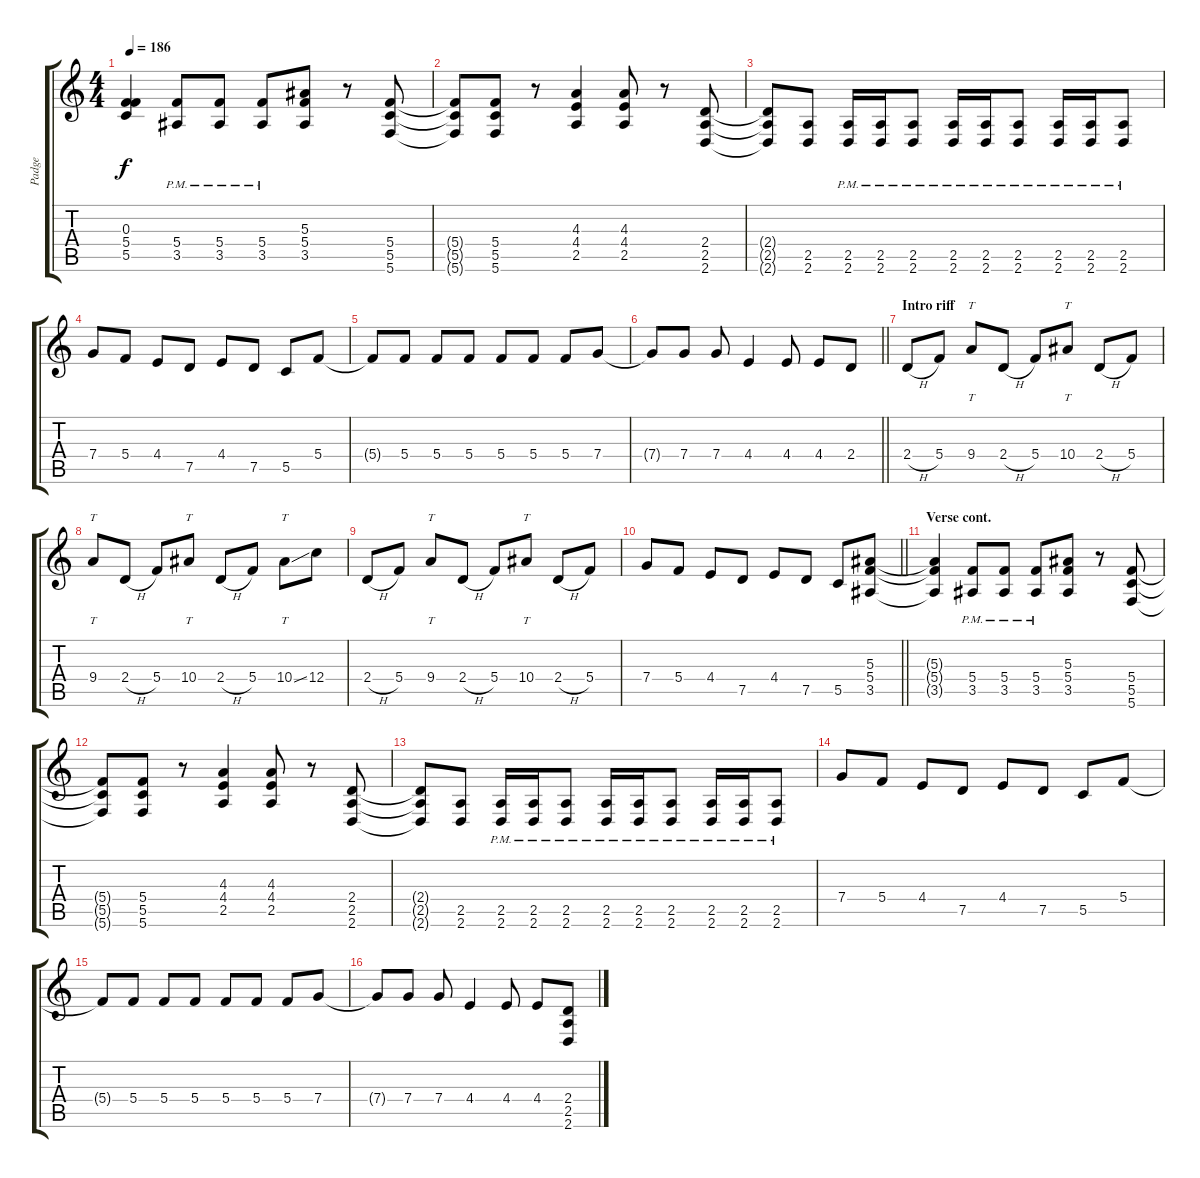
\track ("Padge" "Padge") {instrument overdrivenguitar}
\staff {score tabs}
\tuning (D4 A3 F3 C3 G2 C2) {hide}
\ts (4 4)
\tempo 186
\clef g2
\ks c
(0.3 5.4{t} 5.5{t}).4{dy f} (5.4{pm} 3.5{pm}).8 (5.4{pm} 3.5{pm}).8 (5.4{pm} 3.5{pm}).8 (5.3 5.4 3.5).8 r.8 (5.4 5.5 5.6).8 |
(5.4{t} 5.5{t} 5.6{t}).8 (5.4 5.5 5.6).8 r.8 (4.3 4.4 2.5).4 (4.3 4.4 2.5).8 r.8 (2.4 2.5 2.6).8 |
(2.4{t} 2.5{t} 2.6{t}).8 (2.5 2.6).8 (2.5{pm} 2.6{pm}).16 (2.5{pm} 2.6{pm}).16 (2.5{pm} 2.6{pm}).8 (2.5{pm} 2.6{pm}).16 (2.5{pm} 2.6{pm}).16 (2.5{pm} 2.6{pm}).8 (2.5{pm} 2.6{pm}).16 (2.5{pm} 2.6{pm}).16 (2.5{pm} 2.6{pm}).8 |
7.4.8 5.4.8 4.4.8 7.5.8 4.4.8 7.5.8 5.5.8 5.4.8 |
5.4{t}.8 5.4.8 5.4.8 5.4.8 5.4.8 5.4.8 5.4.8 7.4.8 |
\barLineRight lightlight
7.4{t}.8 7.4.8 7.4.8 4.4.4 4.4.8 4.4.8 2.4.8 |
\section ("" "Intro riff")
2.4{h}.8 5.4.8 9.4.8{tt} 2.4{h}.8 5.4.8 10.4.8{tt} 2.4{h}.8 5.4.8 |
9.4.8{tt} 2.4{h}.8 5.4.8 10.4.8{tt} 2.4{h}.8 5.4.8 10.4{ss}.8{tt} 12.4.8 |
2.4{h}.8 5.4.8 9.4.8{tt} 2.4{h}.8 5.4.8 10.4.8{tt} 2.4{h}.8 5.4.8 |
\barLineRight lightlight
7.4.8 5.4.8 4.4.8 7.5.8 4.4.8 7.5.8 5.5.8 (5.3 5.4 3.5).8 |
\section ("" "Verse cont.")
(5.3{t} 5.4{t} 3.5{t}).4 (5.4{pm} 3.5{pm}).8 (5.4{pm} 3.5{pm}).8 (5.4{pm} 3.5{pm}).8 (5.3 5.4 3.5).8 r.8 (5.4 5.5 5.6).8 |
(5.4{t} 5.5{t} 5.6{t}).8 (5.4 5.5 5.6).8 r.8 (4.3 4.4 2.5).4 (4.3 4.4 2.5).8 r.8 (2.4 2.5 2.6).8 |
(2.4{t} 2.5{t} 2.6{t}).8 (2.5 2.6).8 (2.5{pm} 2.6{pm}).16 (2.5{pm} 2.6{pm}).16 (2.5{pm} 2.6{pm}).8 (2.5{pm} 2.6{pm}).16 (2.5{pm} 2.6{pm}).16 (2.5{pm} 2.6{pm}).8 (2.5{pm} 2.6{pm}).16 (2.5{pm} 2.6{pm}).16 (2.5{pm} 2.6{pm}).8 |
7.4.8 5.4.8 4.4.8 7.5.8 4.4.8 7.5.8 5.5.8 5.4.8 |
5.4{t}.8 5.4.8 5.4.8 5.4.8 5.4.8 5.4.8 5.4.8 7.4.8 |
7.4{t}.8 7.4.8 7.4.8 4.4.4 4.4.8 4.4.8 (2.4 2.5 2.6).8
